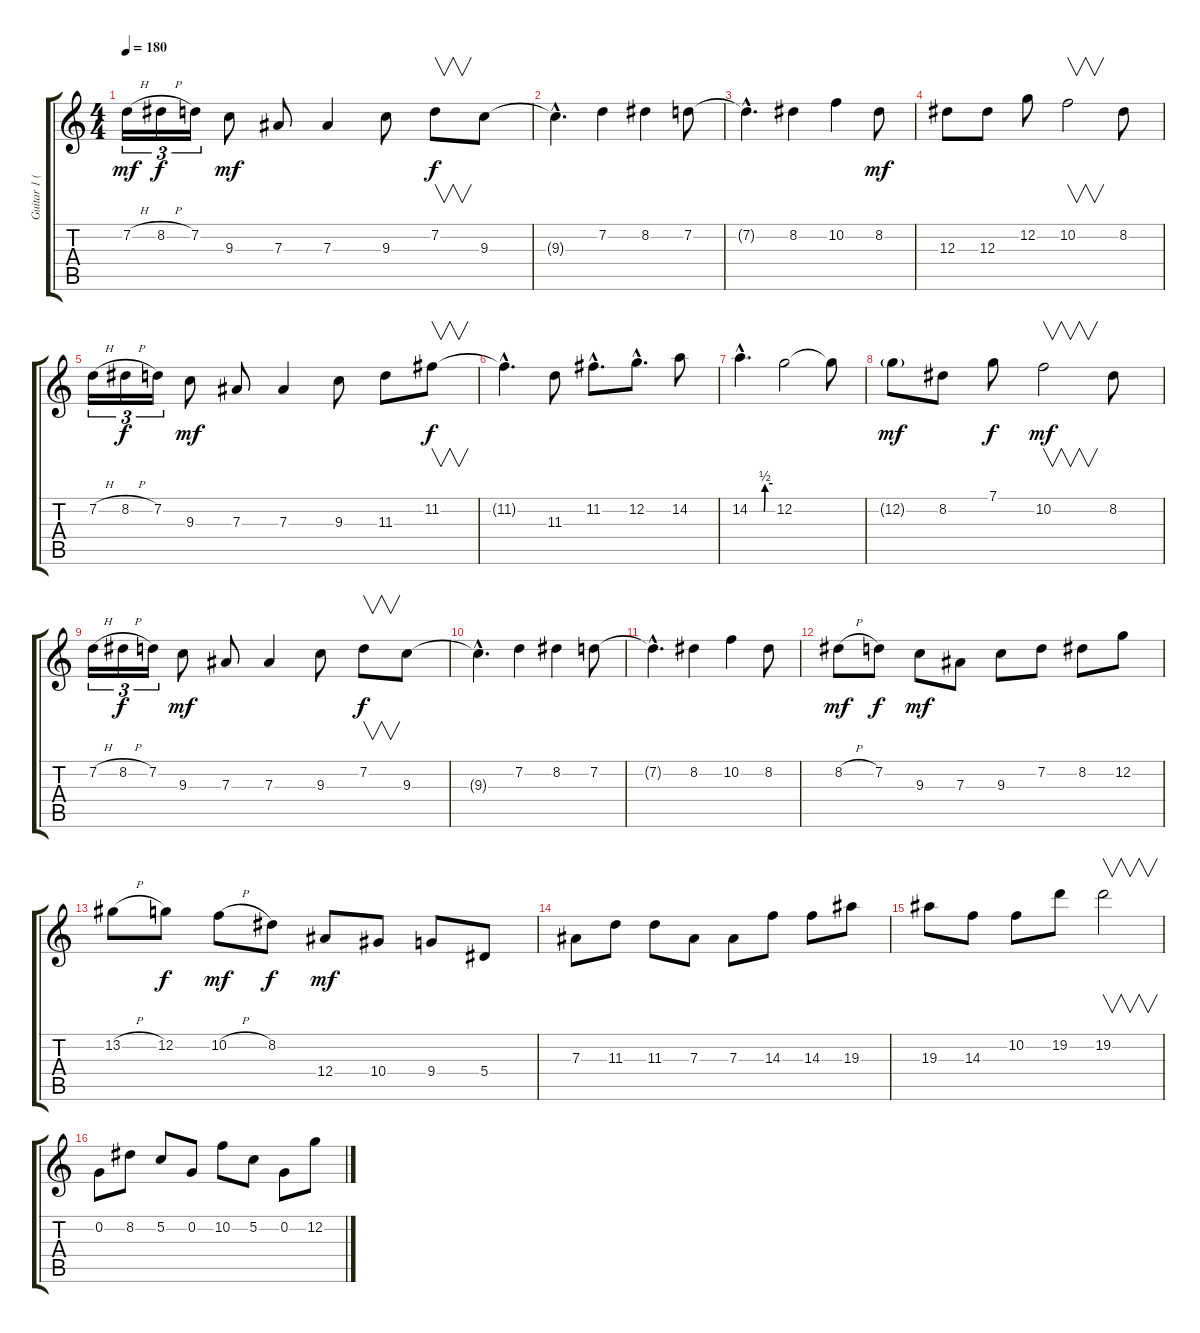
\track ("Guitar 1 (Solo)" "Guitar 1 (") {instrument distortionguitar}
\staff {score tabs}
\tuning (C4 G3 Eb3 Bb2 F2 C2) {hide}
\ts (4 4)
\tempo 180
\clef g2
\ks c
7.2{h}.16{tu (3 2) dy mf} 8.2{h}.16{tu (3 2) dy f} 7.2.16{tu (3 2)} 9.3.8{dy mf} 7.3.8 7.3.4 9.3.8 7.2.8{v dy f} 9.3.8 |
9.3{hac t}.4{d} 7.2.4 8.2.4 7.2.8 |
7.2{hac t}.4{d} 8.2.4 10.2.4 8.2.8{dy mf} |
12.3.8 12.3.8 12.2.8 10.2.2{v} 8.2.8 |
7.2{h}.16{tu (3 2)} 8.2{h}.16{tu (3 2) dy f} 7.2.16{tu (3 2)} 9.3.8{dy mf} 7.3.8 7.3.4 9.3.8 11.3.8 11.2.8{v dy f} |
11.2{hac t}.4{d} 11.3.8 11.2{hac}.8{d} 12.2{hac}.8{d} 14.2.8 |
14.2{be (custom 0 0 37 0 40 2 60 2) hac}.4{d} 12.2.2 12.2{t}.8 |
12.2{g}.8{dy mf} 8.2.8 7.1.8{dy f} 10.2.2{v dy mf} 8.2.8 |
7.2{h}.16{tu (3 2)} 8.2{h}.16{tu (3 2) dy f} 7.2.16{tu (3 2)} 9.3.8{dy mf} 7.3.8 7.3.4 9.3.8 7.2.8{v dy f} 9.3.8 |
9.3{hac t}.4{d} 7.2.4 8.2.4 7.2.8 |
7.2{hac t}.4{d} 8.2.4 10.2.4 8.2.8 |
8.2{h}.8{dy mf} 7.2.8{dy f} 9.3.8{dy mf} 7.3.8 9.3.8 7.2.8 8.2.8 12.2.8 |
13.2{h}.8 12.2.8{dy f} 10.2{h}.8{dy mf} 8.2.8{dy f} 12.4.8{dy mf} 10.4.8 9.4.8 5.4.8 |
7.3.8 11.3.8 11.3.8 7.3.8 7.3.8 14.3.8 14.3.8 19.3.8 |
19.3.8 14.3.8 10.2.8 19.2.8 19.2.2{v} |
0.2.8 8.2.8 5.2.8 0.2.8 10.2.8 5.2.8 0.2.8 12.2.8
